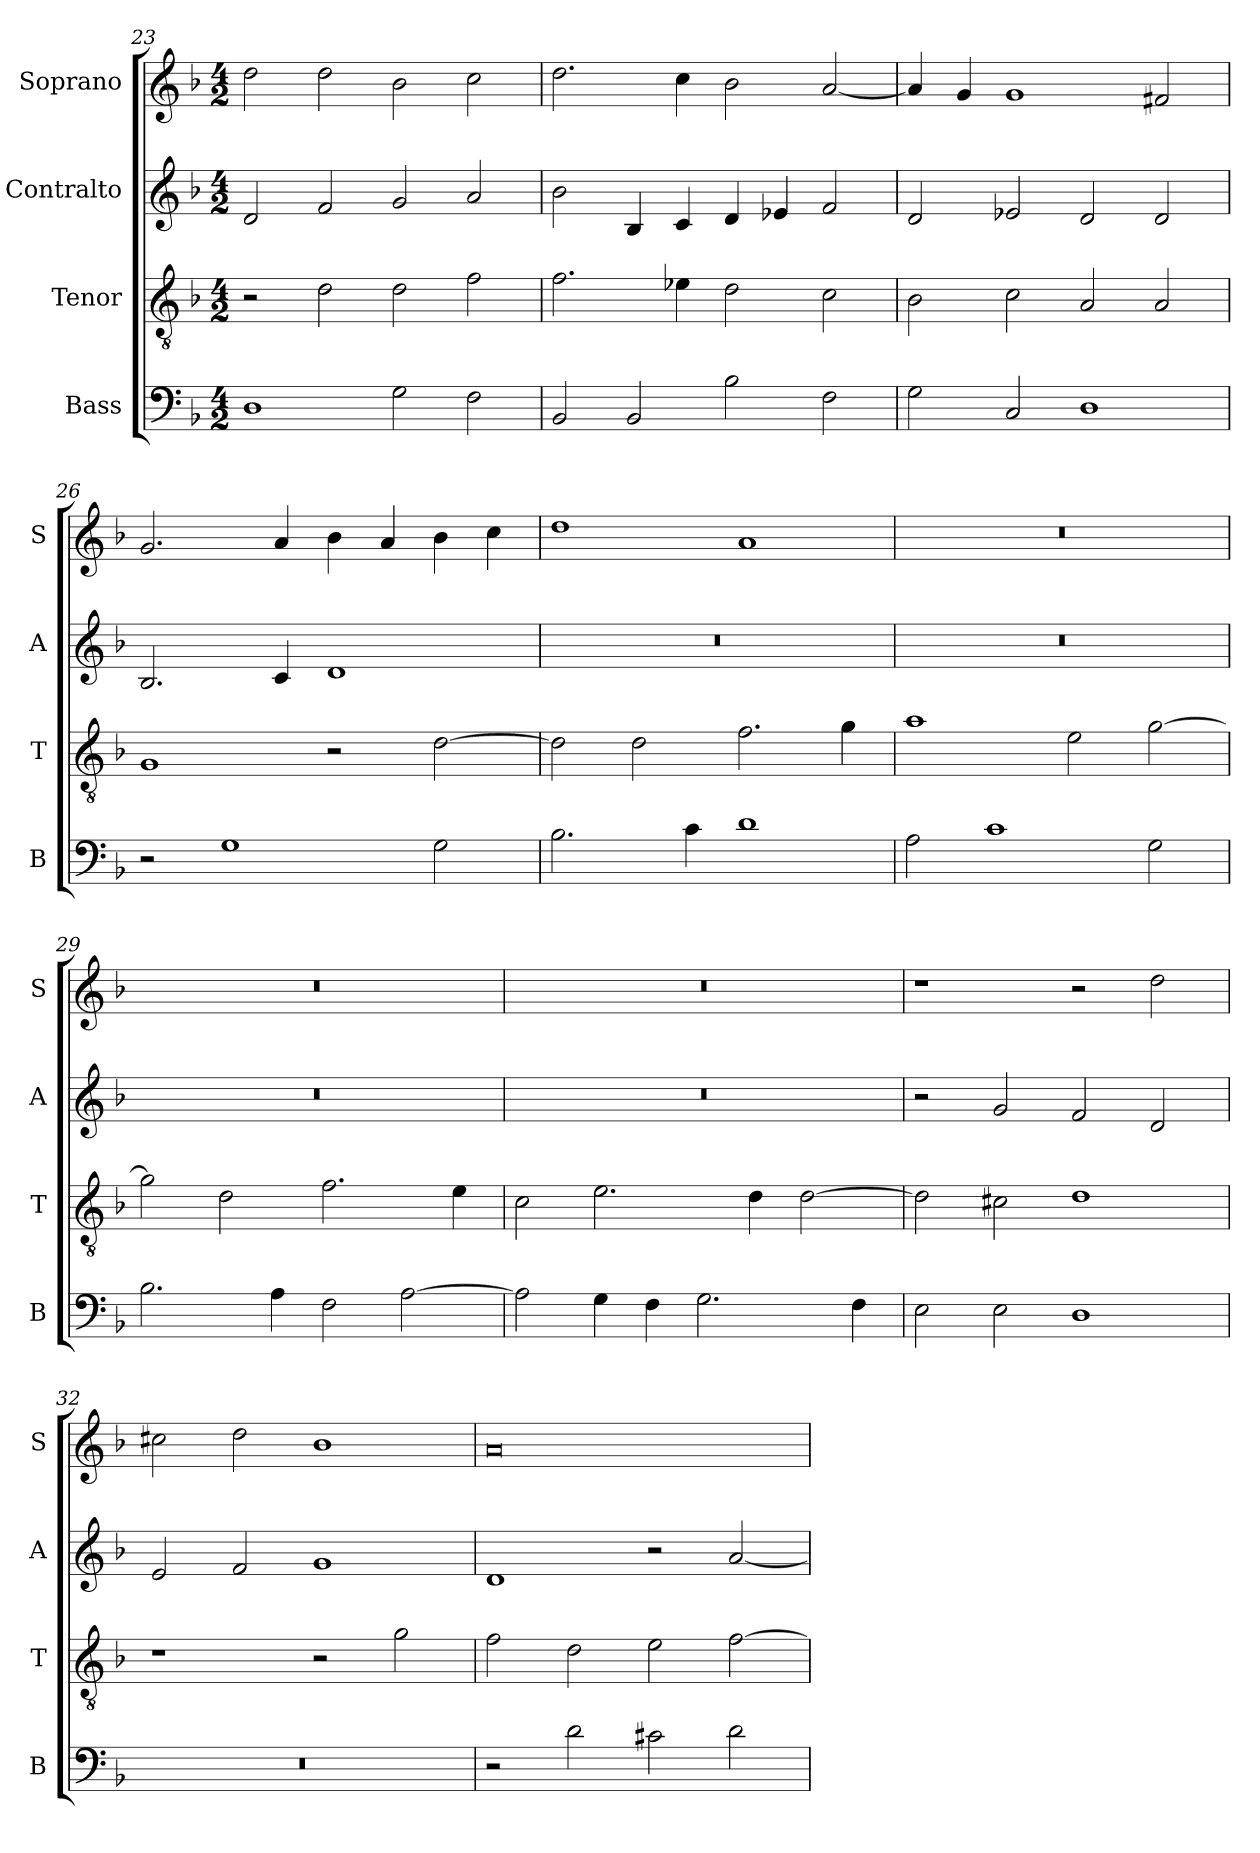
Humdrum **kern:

**kern	**kern	**kern	**kern
*part4	*part3	*part2	*part1
*staff4	*staff3	*staff2	*staff1
*I"Bass	*I"Tenor	*I"Contralto	*I"Soprano
*I'B	*I'T	*I'A	*I'S
*clefF4	*clefGv2	*clefG2	*clefG2
*k[b-]	*k[b-]	*k[b-]	*k[b-]
*G:dor	*G:dor	*G:dor	*G:dor
*M4/2	*M4/2	*M4/2	*M4/2
=23	=23	=23	=23
1D	2r	2d	2dd
.	2d	2f	2dd
2G	2d	2g	2b-
2F	2f	2a	2cc
=24	=24	=24	=24
2BB-	2.f	2b-	2.dd
2BB-	.	4B-	.
.	4e-X	4c	4cc
2B-	2d	4d	2b-
.	.	4e-X	.
2F	2c	2f	[2a
=25	=25	=25	=25
2G	2B-	2d	4a]
.	.	.	4g
2C	2c	2e-X	1g
1D	2A	2d	.
.	2A	2d	2f#X
=26	=26	=26	=26
2r	1G	2.B-	2.g
1G	.	.	.
.	.	4c	4a
.	2r	1d	4b-
.	.	.	4a
2G	[2d	.	4b-
.	.	.	4cc
=27	=27	=27	=27
2.B-	2d]	0r	1dd
.	2d	.	.
4c	.	.	.
1d	2.f	.	1a
.	4g	.	.
=28	=28	=28	=28
2A	1a	0r	0r
1c	.	.	.
.	2e	.	.
2G	[2g	.	.
=29	=29	=29	=29
2.B-	2g]	0r	0r
.	2d	.	.
4A	.	.	.
2F	2.f	.	.
[2A	.	.	.
.	4e	.	.
=30	=30	=30	=30
2A]	2c	0r	0r
4G	2.e	.	.
4F	.	.	.
2.G	.	.	.
.	4d	.	.
.	[2d	.	.
4F	.	.	.
=31	=31	=31	=31
2E	2d]	2r	1r
2E	2c#X	2g	.
1D	1d	2f	2r
.	.	2d	2dd
=32	=32	=32	=32
0r	1r	2e	2cc#X
.	.	2f	2dd
.	2r	1g	1b-
.	2g	.	.
=33	=33	=33	=33
2r	2f	1d	0a
2d	2d	.	.
2c#X	2e	2r	.
2d	[2f	[2a	.
=	=	=	=
*-	*-	*-	*-
